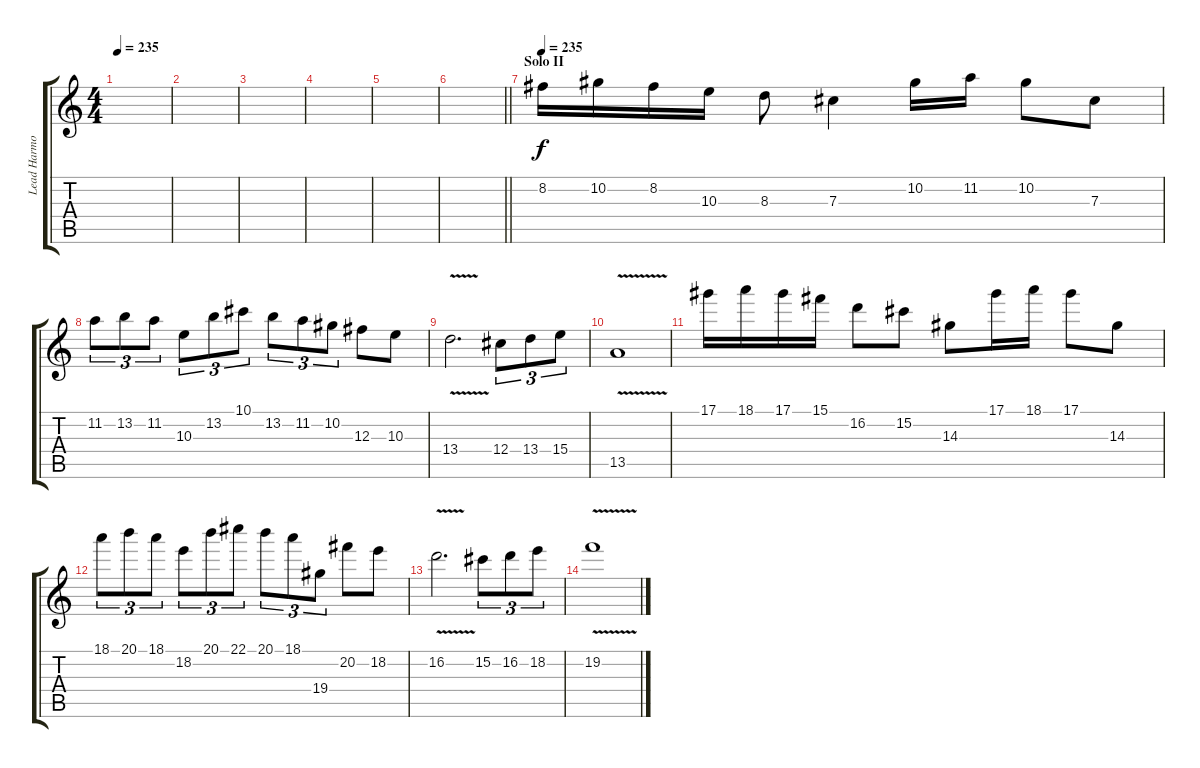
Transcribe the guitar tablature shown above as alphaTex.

\track ("Lead Harmony" "Lead Harmo") {instrument overdrivenguitar}
\staff {score tabs}
\tuning (Eb4 Bb3 Gb3 Db3 Ab2 Db2) {hide}
\ts (4 4)
\tempo 235
\clef g2
\ks c
|
|
|
|
|
\barLineRight lightlight
|
\section ("" "Solo II")
\tempo 235
8.2.16{balance 1} 10.2.16 8.2.16 10.3.16 8.3.8 7.3.4 10.2.16 11.2.16 10.2.8 7.3.8 |
11.2.8{tu (3 2)} 13.2.8{tu (3 2)} 11.2.8{tu (3 2)} 10.3.8{tu (3 2)} 13.2.8{tu (3 2)} 10.1.8{tu (3 2)} 13.2.8{tu (3 2)} 11.2.8{tu (3 2)} 10.2.8{tu (3 2)} 12.3.8 10.3.8 |
13.4{v}.2{d} 12.4.8{tu (3 2)} 13.4.8{tu (3 2)} 15.4.8{tu (3 2)} |
13.5{v}.1 |
17.1.16 18.1.16 17.1.16 15.1.16 16.2.8 15.2.8 14.3.8 17.1.16 18.1.16 17.1.8 14.3.8 |
18.1.8{tu (3 2)} 20.1.8{tu (3 2)} 18.1.8{tu (3 2)} 18.2.8{tu (3 2)} 20.1.8{tu (3 2)} 22.1.8{tu (3 2)} 20.1.8{tu (3 2)} 18.1.8{tu (3 2)} 19.4.8{tu (3 2)} 20.2.8 18.2.8 |
16.2{v}.2{d} 15.2.8{tu (3 2)} 16.2.8{tu (3 2)} 18.2.8{tu (3 2)} |
19.2{v}.1
